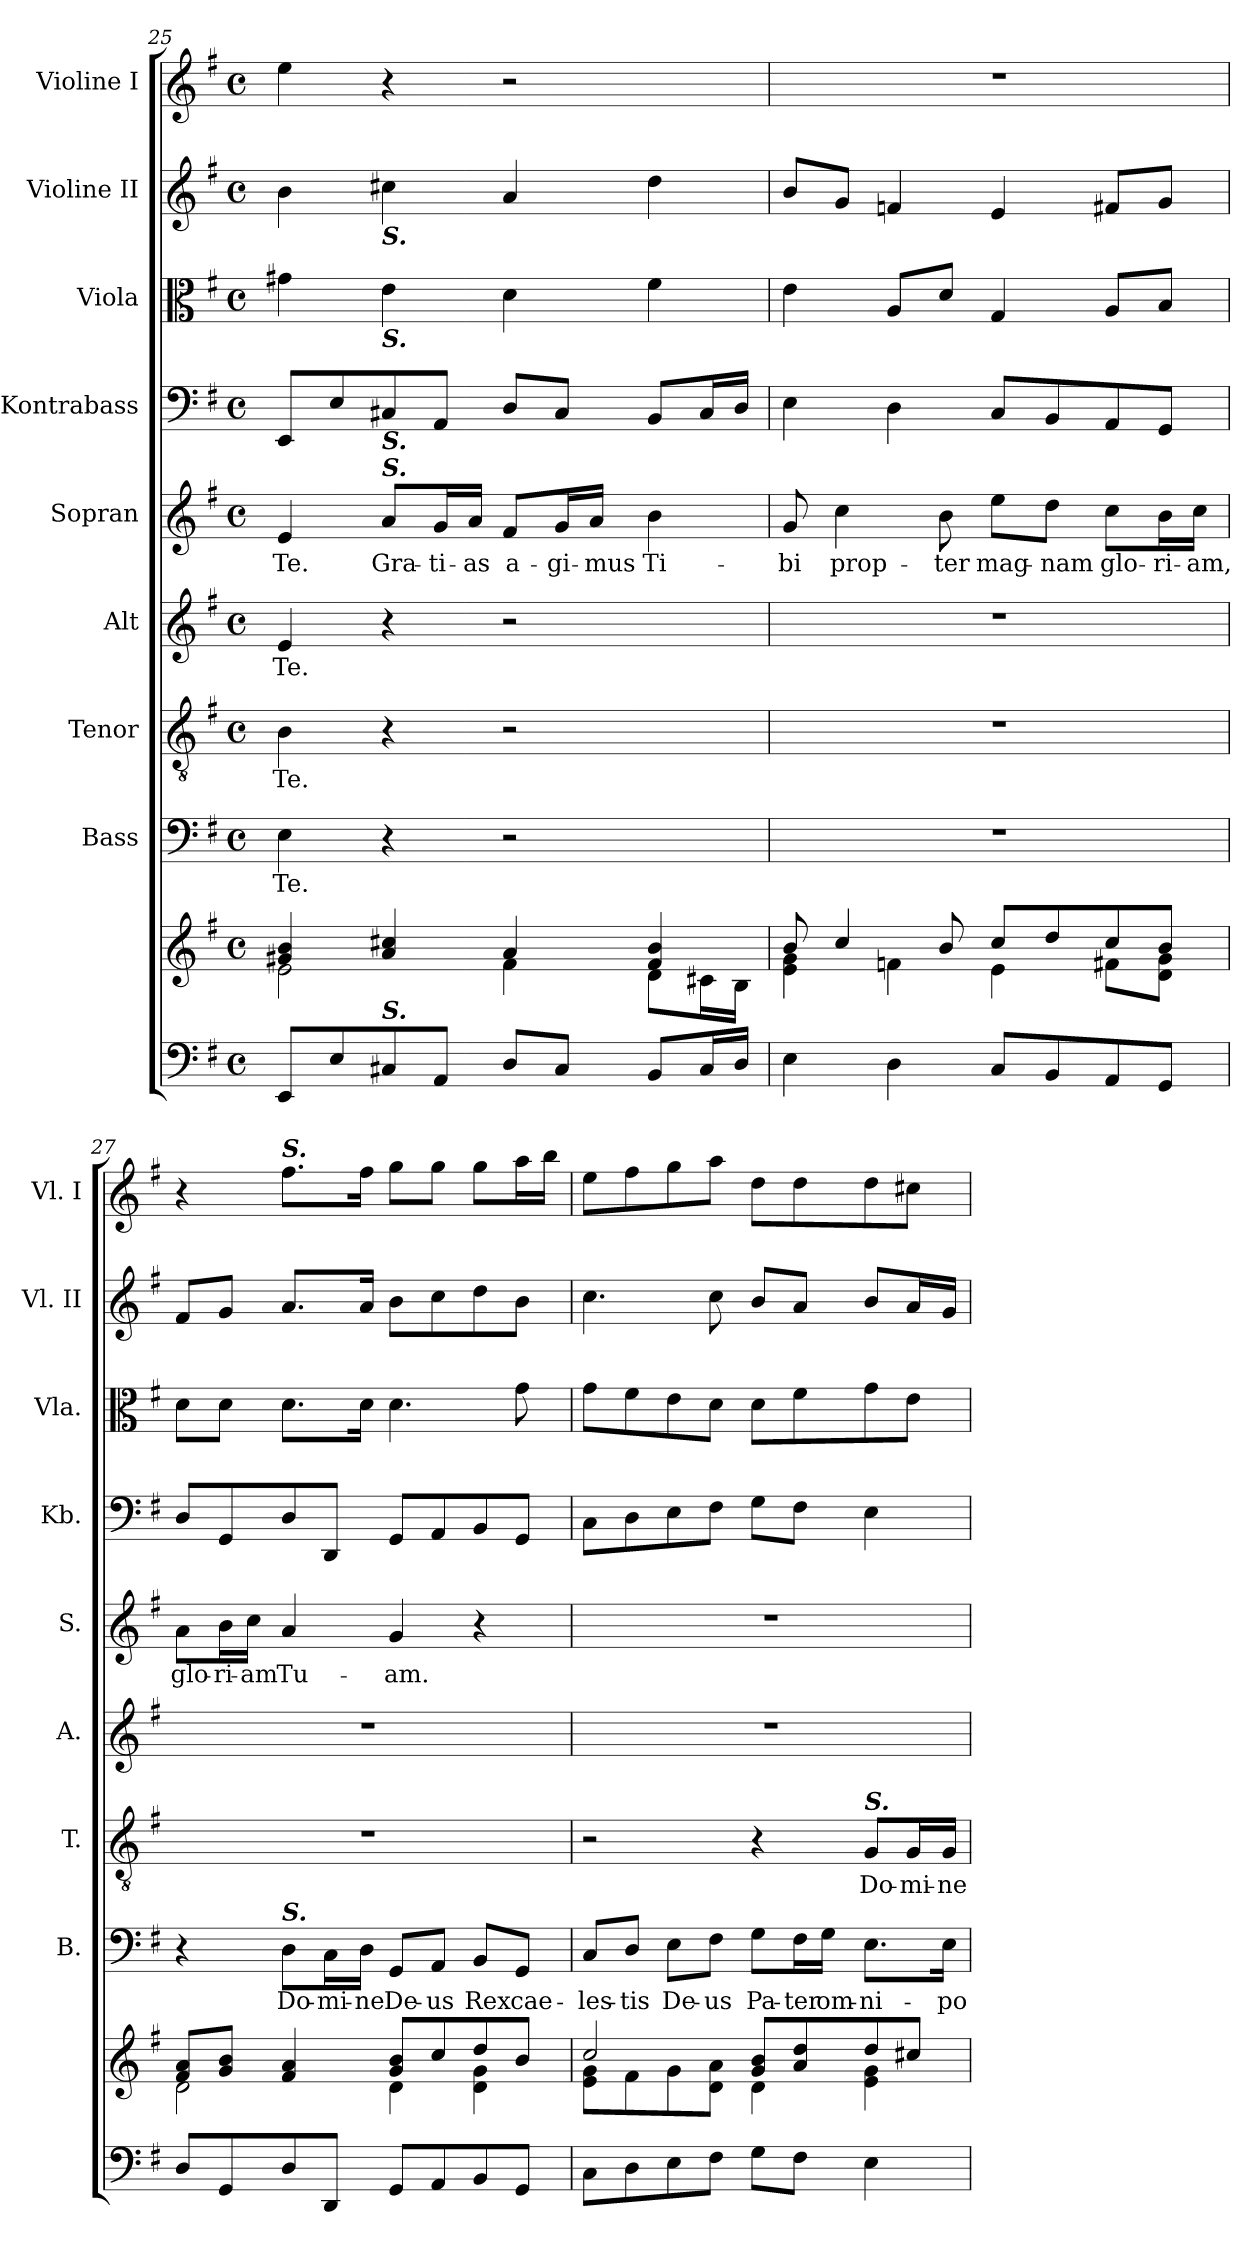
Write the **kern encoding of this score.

**kern	**kern	**kern	**text	**kern	**text	**kern	**text	**kern	**text	**kern	**kern	**kern	**kern
*part9	*part9	*part8	*part8	*part7	*part7	*part6	*part6	*part5	*part5	*part4	*part3	*part2	*part1
*staff10	*staff9	*staff8	*staff8	*staff7	*staff7	*staff6	*staff6	*staff5	*staff5	*staff4	*staff3	*staff2	*staff1
*	*	*I"Bass	*	*I"Tenor	*	*I"Alt	*	*I"Sopran	*	*I"Kontrabass	*I"Viola	*I"Violine II	*I"Violine I
*	*	*I'B.	*	*I'T.	*	*I'A.	*	*I'S.	*	*I'Kb.	*I'Vla.	*I'Vl. II	*I'Vl. I
*clefF4	*clefG2	*clefF4	*	*clefGv2	*	*clefG2	*	*clefG2	*	*clefF4	*clefC3	*clefG2	*clefG2
*	*	*	*	*	*	*	*	*	*	*ITrd7c12	*	*	*
*k[f#]	*k[f#]	*k[f#]	*	*k[f#]	*	*k[f#]	*	*k[f#]	*	*k[f#]	*k[f#]	*k[f#]	*k[f#]
*G:	*G:	*G:	*	*G:	*	*G:	*	*G:	*	*G:	*G:	*G:	*G:
*M4/4	*M4/4	*M4/4	*	*M4/4	*	*M4/4	*	*M4/4	*	*M4/4	*M4/4	*M4/4	*M4/4
*met(c)	*met(c)	*met(c)	*	*met(c)	*	*met(c)	*	*met(c)	*	*met(c)	*met(c)	*met(c)	*met(c)
=25	=25	=25	=25	=25	=25	=25	=25	=25	=25	=25	=25	=25	=25
*	*^	*	*	*	*	*	*	*	*	*	*	*	*
!	!	!	!	!LO:LY:b	!	!LO:LY:b	!	!LO:LY:b	!	!LO:LY:b	!	!	!	!
8EE/L	4g#X/ 4b/	2e\	4E\	Te.	4B\	Te.	4e/	Te.	4e/	Te.	8EEE/L	4g#X\	4b\	4ee\
8E/	.	.	.	.	.	.	.	.	.	.	8EE/	.	.	.
!	!	!	!	!	!	!	!	!	!	!	!	!	!LO:TX:b:Bi:t=S.	!
!	!	!	!	!	!	!	!	!	!	!	!	!LO:TX:b:Bi:t=S.	!	!
!	!	!	!	!	!	!	!	!	!	!	!LO:TX:b:Bi:t=S.	!	!	!
!	!	!	!	!	!	!	!	!	!LO:TX:a:Bi:t=S.	!	!	!	!	!
!LO:TX:a:Bi:t=S.	!	!	!	!	!	!	!	!	!	!	!	!	!	!
!	!	!	!	!	!	!	!	!	!	!LO:LY:b	!	!	!	!
8C#X/	4a/ 4cc#X/	.	4r	.	4r	.	4r	.	8a/L	Gra-	8CC#X/	4e\	4cc#X\	4r
!	!	!	!	!	!	!	!	!	!	!LO:LY:b	!	!	!	!
8AA/J	.	.	.	.	.	.	.	.	16g/L	-ti-	8AAA/J	.	.	.
!	!	!	!	!	!	!	!	!	!	!LO:LY:b	!	!	!	!
.	.	.	.	.	.	.	.	.	16a/JJ	-as	.	.	.	.
!	!	!	!	!	!	!	!	!	!	!LO:LY:b	!	!	!	!
8D/L	4a/	4f#\	2r	.	2r	.	2r	.	8f#/L	a-	8DD/L	4d\	4a/	2r
!	!	!	!	!	!	!	!	!	!	!LO:LY:b	!	!	!	!
8C#/J	.	.	.	.	.	.	.	.	16g/L	-gi-	8CC#/J	.	.	.
!	!	!	!	!	!	!	!	!	!	!LO:LY:b	!	!	!	!
.	.	.	.	.	.	.	.	.	16a/JJ	-mus	.	.	.	.
!	!	!	!	!	!	!	!	!	!	!LO:LY:b	!	!	!	!
8BB/L	4f#/ 4b/	8d\L	.	.	.	.	.	.	4b\	Ti-	8BBB/L	4f#\	4dd\	.
16C#/L	.	16c#X\L	.	.	.	.	.	.	.	.	16CC#/L	.	.	.
16D/JJ	.	16B\JJ	.	.	.	.	.	.	.	.	16DD/JJ	.	.	.
!!LO:PB:g=z
=26	=26	=26	=26	=26	=26	=26	=26	=26	=26	=26	=26	=26	=26	=26
!	!	!	!	!	!	!	!	!	!	!LO:LY:b	!	!	!	!
4E\	8b/	4e\ 4g\	1r	.	1r	.	1r	.	8g/	-bi	4EE\	4e\	8b/L	1r
!	!	!	!	!	!	!	!	!	!	!LO:LY:b	!	!	!	!
.	4cc/	.	.	.	.	.	.	.	4cc\	prop-	.	.	8g/J	.
4D\	.	4fn\	.	.	.	.	.	.	.	.	4DD\	8A/L	4fn/	.
!	!	!	!	!	!	!	!	!	!	!LO:LY:b	!	!	!	!
.	8b/	.	.	.	.	.	.	.	8b\	-ter	.	8d/J	.	.
!	!	!	!	!	!	!	!	!	!	!LO:LY:b	!	!	!	!
8C/L	8cc/L	4e\	.	.	.	.	.	.	8ee\L	mag-	8CC/L	4G/	4e/	.
!	!	!	!	!	!	!	!	!	!	!LO:LY:b	!	!	!	!
8BB/	8dd/	.	.	.	.	.	.	.	8dd\J	-nam	8BBB/	.	.	.
!	!	!	!	!	!	!	!	!	!	!LO:LY:b	!	!	!	!
8AA/	8cc/	8f#X\L	.	.	.	.	.	.	8cc\L	glo-	8AAA/	8A/L	8f#X/L	.
!	!	!	!	!	!	!	!	!	!	!LO:LY:b	!	!	!	!
8GG/J	8b/J	8d\ 8g\J	.	.	.	.	.	.	16b\L	-ri-	8GGG/J	8B/J	8g/J	.
!	!	!	!	!	!	!	!	!	!	!LO:LY:b	!	!	!	!
.	.	.	.	.	.	.	.	.	16cc\JJ	-am,	.	.	.	.
=27	=27	=27	=27	=27	=27	=27	=27	=27	=27	=27	=27	=27	=27	=27
!	!	!	!	!	!	!	!	!	!	!LO:LY:b	!	!	!	!
8D/L	8f#/ 8a/L	2d\	4r	.	1r	.	1r	.	8a\L	glo-	8DD/L	8d\L	8f#/L	4r
!	!	!	!	!	!	!	!	!	!	!LO:LY:b	!	!	!	!
8GG/	8g/ 8b/J	.	.	.	.	.	.	.	16b\L	-ri-	8GGG/	8d\J	8g/J	.
!	!	!	!	!	!	!	!	!	!	!LO:LY:b	!	!	!	!
.	.	.	.	.	.	.	.	.	16cc\JJ	-am	.	.	.	.
!	!	!	!	!	!	!	!	!	!	!	!	!	!	!LO:TX:a:Bi:t=S.
!	!	!	!LO:TX:a:Bi:t=S.	!	!	!	!	!	!	!	!	!	!	!
!	!	!	!	!LO:LY:b	!	!	!	!	!	!LO:LY:b	!	!	!	!
8D/	4f#/ 4a/	.	8D\L	Do-	.	.	.	.	4a/	Tu-	8DD/	8.d\L	8.a/L	8.ff#\L
!	!	!	!	!LO:LY:b	!	!	!	!	!	!	!	!	!	!
8DD/J	.	.	16C\L	-mi-	.	.	.	.	.	.	8DDD/J	.	.	.
!	!	!	!	!LO:LY:b	!	!	!	!	!	!	!	!	!	!
.	.	.	16D\JJ	-ne	.	.	.	.	.	.	.	16d\Jk	16a/Jk	16ff#\Jk
!	!	!	!	!LO:LY:b	!	!	!	!	!	!LO:LY:b	!	!	!	!
8GG/L	8g/ 8b/L	4d\	8GG/L	De-	.	.	.	.	4g/	-am.	8GGG/L	4.d\	8b\L	8gg\L
!	!	!	!	!LO:LY:b	!	!	!	!	!	!	!	!	!	!
8AA/	8cc/	.	8AA/J	-us	.	.	.	.	.	.	8AAA/	.	8cc\	8gg\J
!	!	!	!	!LO:LY:b	!	!	!	!	!	!	!	!	!	!
8BB/	8dd/	4d\ 4g\	8BB/L	Rex	.	.	.	.	4r	.	8BBB/	.	8dd\	8gg\L
!	!	!	!	!LO:LY:b	!	!	!	!	!	!	!	!	!	!
8GG/J	8b/J	.	8GG/J	cae-	.	.	.	.	.	.	8GGG/J	8g\	8b\J	16aa\L
.	.	.	.	.	.	.	.	.	.	.	.	.	.	16bb\JJ
=28	=28	=28	=28	=28	=28	=28	=28	=28	=28	=28	=28	=28	=28	=28
!	!	!	!	!LO:LY:b	!	!	!	!	!	!	!	!	!	!
8C\L	2cc/	8e\ 8g\L	8C/L	-les-	2r	.	1r	.	1r	.	8CC\L	8g\L	4.cc\	8ee\L
!	!	!	!	!LO:LY:b	!	!	!	!	!	!	!	!	!	!
8D\	.	8f#\	8D/J	-tis	.	.	.	.	.	.	8DD\	8f#\	.	8ff#\
!	!	!	!	!LO:LY:b	!	!	!	!	!	!	!	!	!	!
8E\	.	8g\	8E\L	De-	.	.	.	.	.	.	8EE\	8e\	.	8gg\
!	!	!	!	!LO:LY:b	!	!	!	!	!	!	!	!	!	!
8F#\J	.	8d\ 8a\J	8F#\J	-us	.	.	.	.	.	.	8FF#\J	8d\J	8cc\	8aa\J
!	!	!	!	!LO:LY:b	!	!	!	!	!	!	!	!	!	!
8G\L	8g/ 8b/L	4d\	8G\L	Pa-	4r	.	.	.	.	.	8GG\L	8d\L	8b/L	8dd\L
!	!	!	!	!LO:LY:b	!	!	!	!	!	!	!	!	!	!
8F#\J	8a/ 8dd/	.	16F#\L	-ter	.	.	.	.	.	.	8FF#\J	8f#\	8a/J	8dd\
!	!	!	!	!LO:LY:b	!	!	!	!	!	!	!	!	!	!
.	.	.	16G\JJ	om-	.	.	.	.	.	.	.	.	.	.
!	!	!	!	!	!LO:TX:a:Bi:t=S.	!	!	!	!	!	!	!	!	!
!	!	!	!	!LO:LY:b	!	!LO:LY:b	!	!	!	!	!	!	!	!
4E\	8dd/	4e\ 4g\	8.E\L	-ni-	8G/L	Do-	.	.	.	.	4EE\	8g\	8b/L	8dd\
!	!	!	!	!	!	!LO:LY:b	!	!	!	!	!	!	!	!
.	8cc#X/J	.	.	.	16G/L	-mi-	.	.	.	.	.	8e\J	16a/L	8cc#X\J
!	!	!	!	!LO:LY:b	!	!LO:LY:b	!	!	!	!	!	!	!	!
.	.	.	16E\Jk	-po-	16G/JJ	-ne	.	.	.	.	.	.	16g/JJ	.
*	*v	*v	*	*	*	*	*	*	*	*	*	*	*	*
=	=	=	=	=	=	=	=	=	=	=	=	=	=
*-	*-	*-	*-	*-	*-	*-	*-	*-	*-	*-	*-	*-	*-
